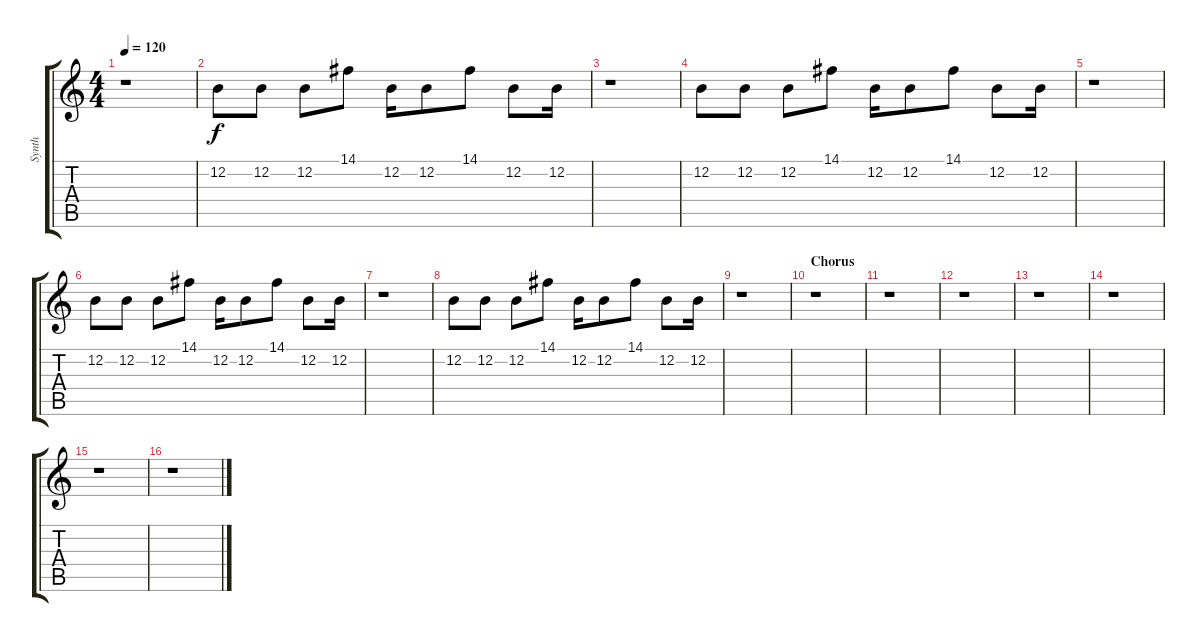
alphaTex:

\track ("Synth" "Synth") {instrument tremolostrings}
\staff {score tabs}
\tuning (E4 B3 G3 D3 A2 E2) {hide}
\ts (4 4)
\tempo 120
\clef g2
\ks c
r.1{dy f} |
12.2.8 12.2.8 12.2.8 14.1.8 12.2.16 12.2.8 14.1.8 12.2.8 12.2.16 |
r.1 |
12.2.8 12.2.8 12.2.8 14.1.8 12.2.16 12.2.8 14.1.8 12.2.8 12.2.16 |
r.1 |
12.2.8 12.2.8 12.2.8 14.1.8 12.2.16 12.2.8 14.1.8 12.2.8 12.2.16 |
r.1 |
12.2.8 12.2.8 12.2.8 14.1.8 12.2.16 12.2.8 14.1.8 12.2.8 12.2.16 |
r.1 |
\section ("" "Chorus")
r.1 |
r.1 |
r.1 |
r.1 |
r.1 |
r.1 |
r.1
